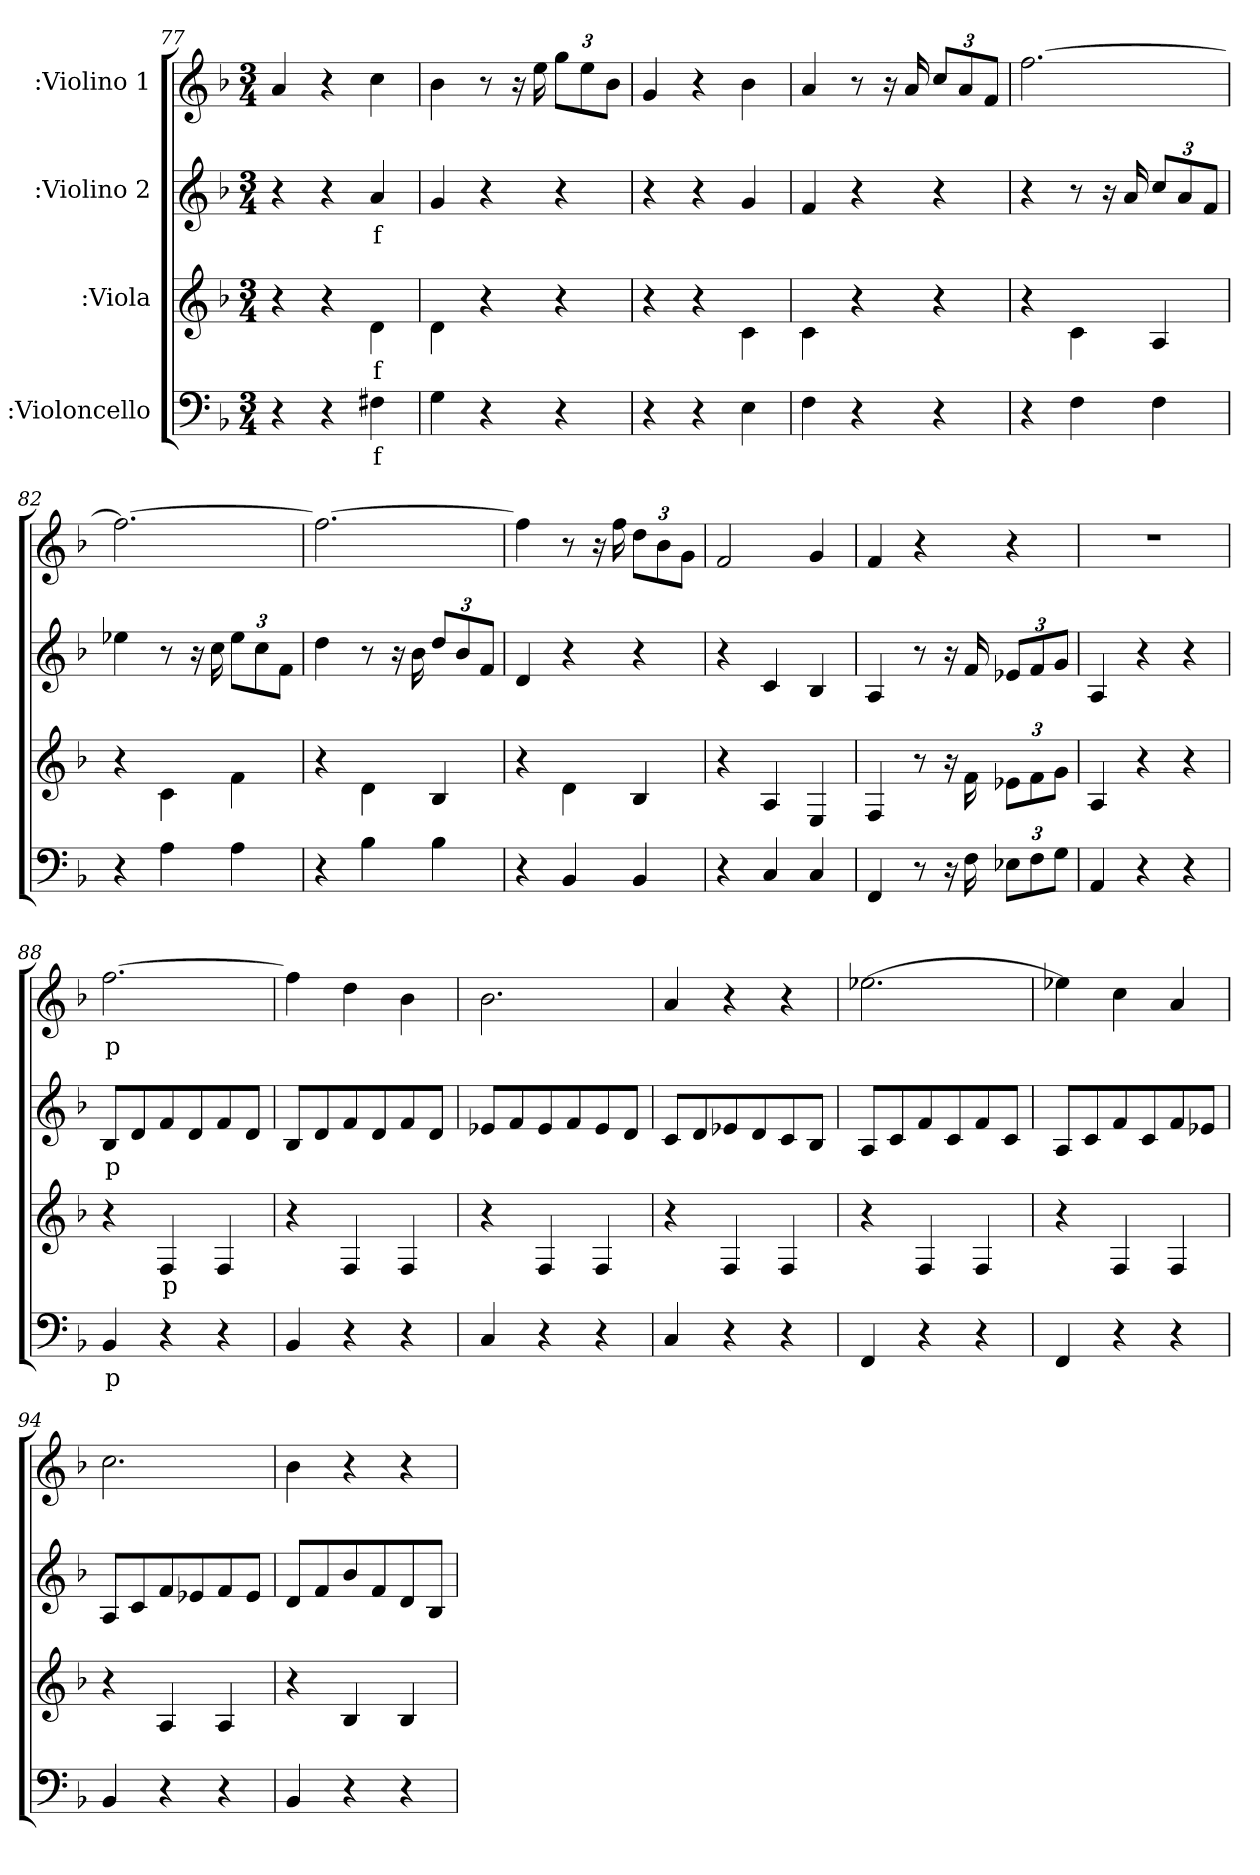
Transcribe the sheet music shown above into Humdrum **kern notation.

**kern	**text	**kern	**text	**kern	**text	**kern	**text
*part4	*part4	*part3	*part3	*part2	*part2	*part1	*part1
*staff4	*staff4	*staff3	*staff3	*staff2	*staff2	*staff1	*staff1
*I":Violoncello	*	*I":Viola	*	*I":Violino 2	*	*I":Violino 1	*
*clefF4	*	*	*	*clefG2	*	*clefG2	*
*k[b-]	*	*k[b-]	*	*k[b-]	*	*k[b-]	*
*F:	*	*F:	*	*F:	*	*F:	*
*M3/4	*	*M3/4	*	*M3/4	*	*M3/4	*
=77	=77	=77	=77	=77	=77	=77	=77
4r	.	4r	.	4r	.	4a/	.
4r	.	4r	.	4r	.	4r	.
4F#X\	f	4d\	f	4a/	f	4cc\	.
=78	=78	=78	=78	=78	=78	=78	=78
4G\	.	4d\	.	4g/	.	4b-\	.
4r	.	4r	.	4r	.	8r	.
.	.	.	.	.	.	16r	.
.	.	.	.	.	.	16ee\	.
4r	.	4r	.	4r	.	12gg\L	.
.	.	.	.	.	.	12ee\	.
.	.	.	.	.	.	12b-\J	.
=79	=79	=79	=79	=79	=79	=79	=79
4r	.	4r	.	4r	.	4g/	.
4r	.	4r	.	4r	.	4r	.
4E\	.	4c\	.	4g/	.	4b-\	.
=80	=80	=80	=80	=80	=80	=80	=80
4F\	.	4c\	.	4f/	.	4a/	.
4r	.	4r	.	4r	.	8r	.
.	.	.	.	.	.	16r	.
.	.	.	.	.	.	16a/	.
4r	.	4r	.	4r	.	12cc/L	.
.	.	.	.	.	.	12a/	.
.	.	.	.	.	.	12f/J	.
=81	=81	=81	=81	=81	=81	=81	=81
4r	.	4r	.	4r	.	[2.ff\	.
4F\	.	4c\	.	8r	.	.	.
.	.	.	.	16r	.	.	.
.	.	.	.	16a/	.	.	.
4F\	.	4A/	.	12cc/L	.	.	.
.	.	.	.	12a/	.	.	.
.	.	.	.	12f/J	.	.	.
=82	=82	=82	=82	=82	=82	=82	=82
4r	.	4r	.	4ee-X\	.	2.ff\_	.
4A\	.	4c\	.	8r	.	.	.
.	.	.	.	16r	.	.	.
.	.	.	.	16cc\	.	.	.
4A\	.	4f\	.	12ee-\L	.	.	.
.	.	.	.	12cc\	.	.	.
.	.	.	.	12f\J	.	.	.
=83	=83	=83	=83	=83	=83	=83	=83
4r	.	4r	.	4dd\	.	2.ff\_	.
4B-\	.	4d\	.	8r	.	.	.
.	.	.	.	16r	.	.	.
.	.	.	.	16b-\	.	.	.
4B-\	.	4B-/	.	12dd/L	.	.	.
.	.	.	.	12b-/	.	.	.
.	.	.	.	12f/J	.	.	.
=84	=84	=84	=84	=84	=84	=84	=84
4r	.	4r	.	4d/	.	4ff\]	.
4BB-/	.	4d\	.	4r	.	8r	.
.	.	.	.	.	.	16r	.
.	.	.	.	.	.	16ff\	.
4BB-/	.	4B-/	.	4r	.	12dd\L	.
.	.	.	.	.	.	12b-\	.
.	.	.	.	.	.	12g\J	.
=85	=85	=85	=85	=85	=85	=85	=85
4r	.	4r	.	4r	.	2f/	.
4C/	.	4A/	.	4c/	.	.	.
4C/	.	4E/	.	4B-/	.	4g/	.
=86	=86	=86	=86	=86	=86	=86	=86
4FF/	.	4F/	.	4A/	.	4f/	.
8r	.	8r	.	8r	.	4r	.
16r	.	16r	.	16r	.	.	.
16F\	.	16f\	.	16f/	.	.	.
12E-X\L	.	12e-X\L	.	12e-X/L	.	4r	.
12F\	.	12f\	.	12f/	.	.	.
12G\J	.	12g\J	.	12g/J	.	.	.
=87	=87	=87	=87	=87	=87	=87	=87
4AA/	.	4A/	.	4A/	.	2.r	.
4r	.	4r	.	4r	.	.	.
4r	.	4r	.	4r	.	.	.
=88	=88	=88	=88	=88	=88	=88	=88
4BB-/	p	4r	.	8B-/L	p	[2.ff\	p
.	.	.	.	8d/	.	.	.
4r	.	4F/	p	8f/	.	.	.
.	.	.	.	8d/	.	.	.
4r	.	4F/	.	8f/	.	.	.
.	.	.	.	8d/J	.	.	.
=89	=89	=89	=89	=89	=89	=89	=89
4BB-/	.	4r	.	8B-/L	.	4ff\]	.
.	.	.	.	8d/	.	.	.
4r	.	4F/	.	8f/	.	4dd\	.
.	.	.	.	8d/	.	.	.
4r	.	4F/	.	8f/	.	4b-\	.
.	.	.	.	8d/J	.	.	.
=90	=90	=90	=90	=90	=90	=90	=90
4C/	.	4r	.	8e-X/L	.	2.b-\	.
.	.	.	.	8f/	.	.	.
4r	.	4F/	.	8e-/	.	.	.
.	.	.	.	8f/	.	.	.
4r	.	4F/	.	8e-/	.	.	.
.	.	.	.	8d/J	.	.	.
=91	=91	=91	=91	=91	=91	=91	=91
4C/	.	4r	.	8c/L	.	4a/	.
.	.	.	.	8d/	.	.	.
4r	.	4F/	.	8e-X/	.	4r	.
.	.	.	.	8d/	.	.	.
4r	.	4F/	.	8c/	.	4r	.
.	.	.	.	8B-/J	.	.	.
=92	=92	=92	=92	=92	=92	=92	=92
4FF/	.	4r	.	8A/L	.	[2.ee-X\	.
.	.	.	.	8c/	.	.	.
4r	.	4F/	.	8f/	.	.	.
.	.	.	.	8c/	.	.	.
4r	.	4F/	.	8f/	.	.	.
.	.	.	.	8c/J	.	.	.
=93	=93	=93	=93	=93	=93	=93	=93
4FF/	.	4r	.	8A/L	.	4ee-X\]	.
.	.	.	.	8c/	.	.	.
4r	.	4F/	.	8f/	.	4cc\	.
.	.	.	.	8c/	.	.	.
4r	.	4F/	.	8f/	.	4a/	.
.	.	.	.	8e-X/J	.	.	.
=94	=94	=94	=94	=94	=94	=94	=94
4BB-/	.	4r	.	8A/L	.	2.cc\	.
.	.	.	.	8c/	.	.	.
4r	.	4A/	.	8f/	.	.	.
.	.	.	.	8e-X/	.	.	.
4r	.	4A/	.	8f/	.	.	.
.	.	.	.	8e-/J	.	.	.
=95	=95	=95	=95	=95	=95	=95	=95
4BB-/	.	4r	.	8d/L	.	4b-\	.
.	.	.	.	8f/	.	.	.
4r	.	4B-/	.	8b-/	.	4r	.
.	.	.	.	8f/	.	.	.
4r	.	4B-/	.	8d/	.	4r	.
.	.	.	.	8B-/J	.	.	.
=	=	=	=	=	=	=	=
*-	*-	*-	*-	*-	*-	*-	*-
